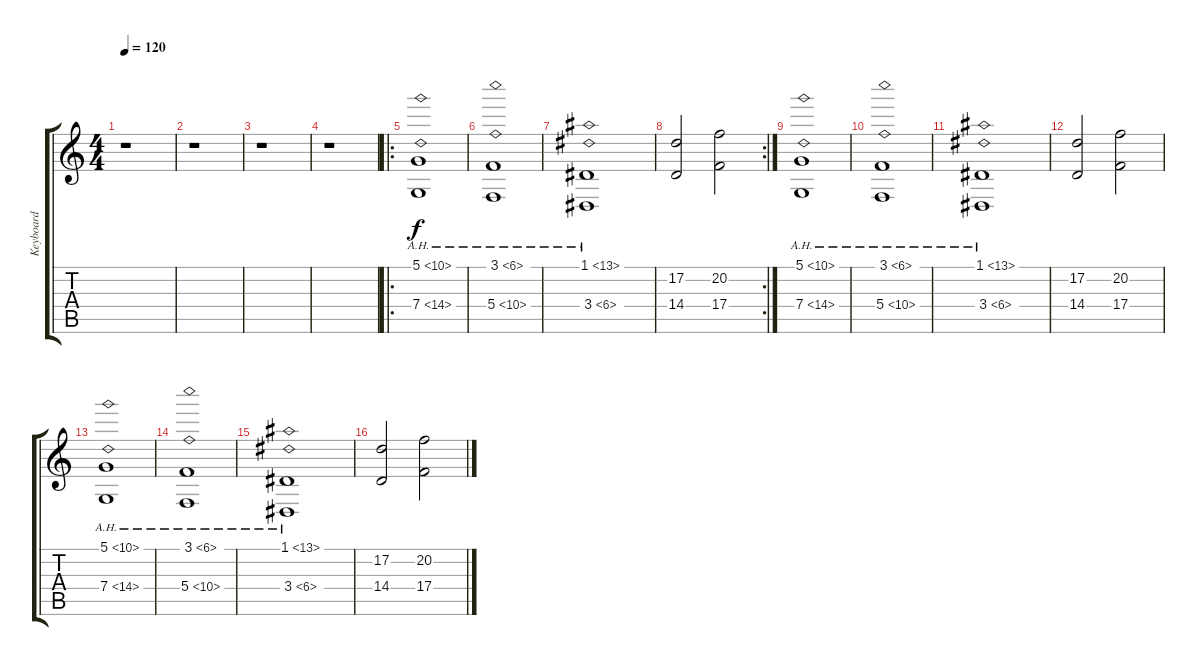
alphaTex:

\track ("Keyboard" "Keyboard") {instrument fx6goblins}
\staff {score tabs}
\tuning (D4 A3 F3 C3 G2 D2) {hide}
\ts (4 4)
\tempo 120
\clef g2
\ks c
r.1{dy f} |
r.1 |
r.1 |
r.1 |
\ro
(5.1{ah 5} 7.4{ah 7}).1 |
(3.1{ah 3} 5.4{ah 5}).1 |
(1.1{ah 12} 3.4{ah 3}).1 |
\rc 2
(17.2 14.4).2 (20.2 17.4).2 |
(5.1{ah 5} 7.4{ah 7}).1 |
(3.1{ah 3} 5.4{ah 5}).1 |
(1.1{ah 12} 3.4{ah 3}).1 |
(17.2 14.4).2 (20.2 17.4).2 |
(5.1{ah 5} 7.4{ah 7}).1 |
(3.1{ah 3} 5.4{ah 5}).1 |
(1.1{ah 12} 3.4{ah 3}).1 |
(17.2 14.4).2 (20.2 17.4).2
